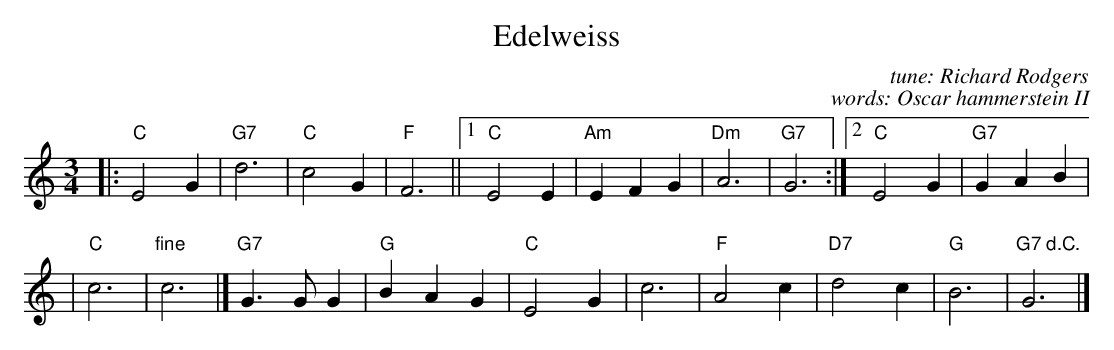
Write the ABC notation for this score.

X:1
T: Edelweiss
C: tune: Richard Rodgers
C: words: Oscar hammerstein II
M: 3/4
L: 1/4
K: C
|: "C"E2G  | "G7"d3  | "C"c2G | "F"F3 \
||1 "C"E2E  | "Am"EFG | "Dm"A3  | "G7"G3 \
:|2"C"E2G  | "G7"GAB |
|  "C"c3   | "fine"c3 \
|] "G7"G>GG |  "G"BAG | "C"E2G | c3 \
|  "F"A2c  | "D7"d2c |  "G"B3  | "G7 d.C."G3 |]
